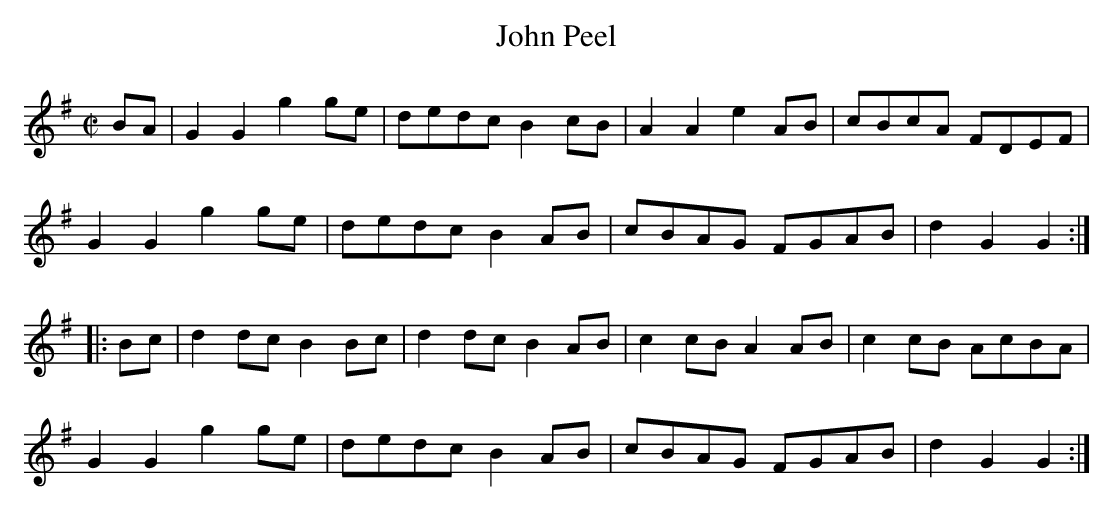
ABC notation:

X:1
T:John Peel
M:C|
K:G major
BA |G2G2 g2ge | dedc B2cB | A2A2 e2AB | cBcA FDEF|
G2G2 g2ge | dedc B2AB | cBAG FGAB | d2G2 G2:|
|:Bc|d2dc B2Bc | d2dc B2AB | c2cB A2AB | c2cB AcBA|
G2G2 g2ge | dedc B2AB | cBAG FGAB | d2G2 G2:|
